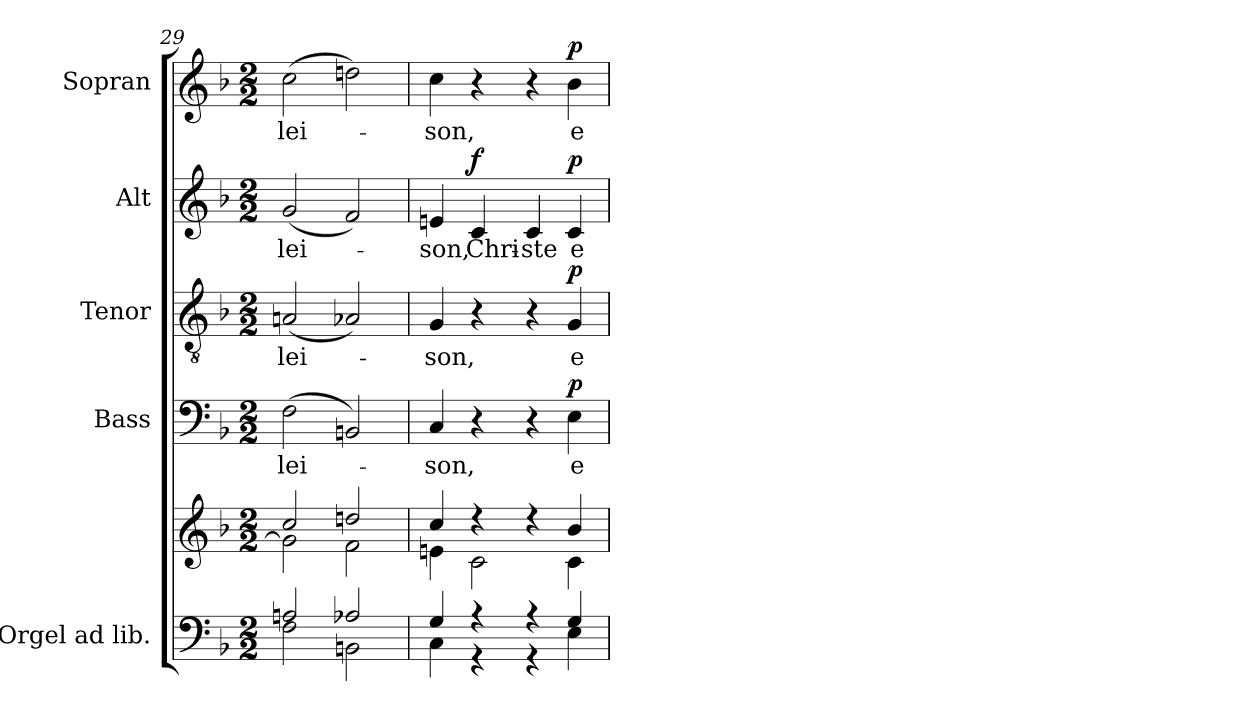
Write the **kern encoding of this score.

**kern	**kern	**kern	**text	**dynam	**kern	**text	**dynam	**kern	**text	**dynam	**kern	**text	**dynam
*part5	*part5	*part4	*part4	*part4	*part3	*part3	*part3	*part2	*part2	*part2	*part1	*part1	*part1
*staff6	*staff5	*staff4	*staff4	*staff4	*staff3	*staff3	*staff3	*staff2	*staff2	*staff2	*staff1	*staff1	*staff1
*I"Orgel ad lib.	*	*I"Bass	*	*	*I"Tenor	*	*	*I"Alt	*	*	*I"Sopran	*	*
*	*	*I'B.	*	*	*I'T.	*	*	*I'A.	*	*	*I'S.	*	*
*clefF4	*clefG2	*clefF4	*	*	*clefGv2	*	*	*clefG2	*	*	*clefG2	*	*
*k[b-]	*k[b-]	*k[b-]	*	*	*k[b-]	*	*	*k[b-]	*	*	*k[b-]	*	*
*F:	*F:	*F:	*	*	*F:	*	*	*F:	*	*	*F:	*	*
*M2/2	*M2/2	*M2/2	*	*	*M2/2	*	*	*M2/2	*	*	*M2/2	*	*
=29	=29	=29	=29	=29	=29	=29	=29	=29	=29	=29	=29	=29	=29
*^	*^	*	*	*	*	*	*	*	*	*	*	*	*
!	!	!	!	!	!LO:LY:b	!	!	!LO:LY:b	!	!	!LO:LY:b	!	!	!LO:LY:b	!
2An/	2F\	2cc/	2g\]	(>2F\	-lei-	.	(<2An/	-lei-	.	(<2g/	-lei-	.	(>2cc\	-lei-	.
2A-X/	2BBn\	2ddn/	2f\	2BBn/)	.	.	2A-X/)	.	.	2f/)	.	.	2ddn\)	.	.
=30	=30	=30	=30	=30	=30	=30	=30	=30	=30	=30	=30	=30	=30	=30	=30
!	!	!	!	!	!LO:LY:b	!	!	!LO:LY:b	!	!	!LO:LY:b	!	!	!LO:LY:b	!
4G/	4C\	4cc/	4en\	4C/	-son,	.	4G/	-son,	.	4en/	-son,	.	4cc\	-son,	.
!	!	!	!	!	!	!	!	!	!	!	!LO:LY:b	!LO:DY:a	!	!	!
4r	4r	4rcc	2c\	4r	.	.	4r	.	.	4c/	Chri-	f	4r	.	.
!	!	!	!	!	!	!	!	!	!	!	!LO:LY:b	!	!	!	!
4r	4r	4rcc	.	4r	.	.	4r	.	.	4c/	-ste	.	4r	.	.
!	!	!	!	!	!LO:LY:b	!LO:DY:a	!	!LO:LY:b	!LO:DY:a	!	!LO:LY:b	!LO:DY:a	!	!LO:LY:b	!LO:DY:a
4G/	4E\	4b-/	4c\	4E\	e-	p	4G/	e-	p	4c/	e-	p	4b-\	e-	p
*v	*v	*	*	*	*	*	*	*	*	*	*	*	*	*	*
*	*v	*v	*	*	*	*	*	*	*	*	*	*	*	*
=	=	=	=	=	=	=	=	=	=	=	=	=	=
*-	*-	*-	*-	*-	*-	*-	*-	*-	*-	*-	*-	*-	*-
